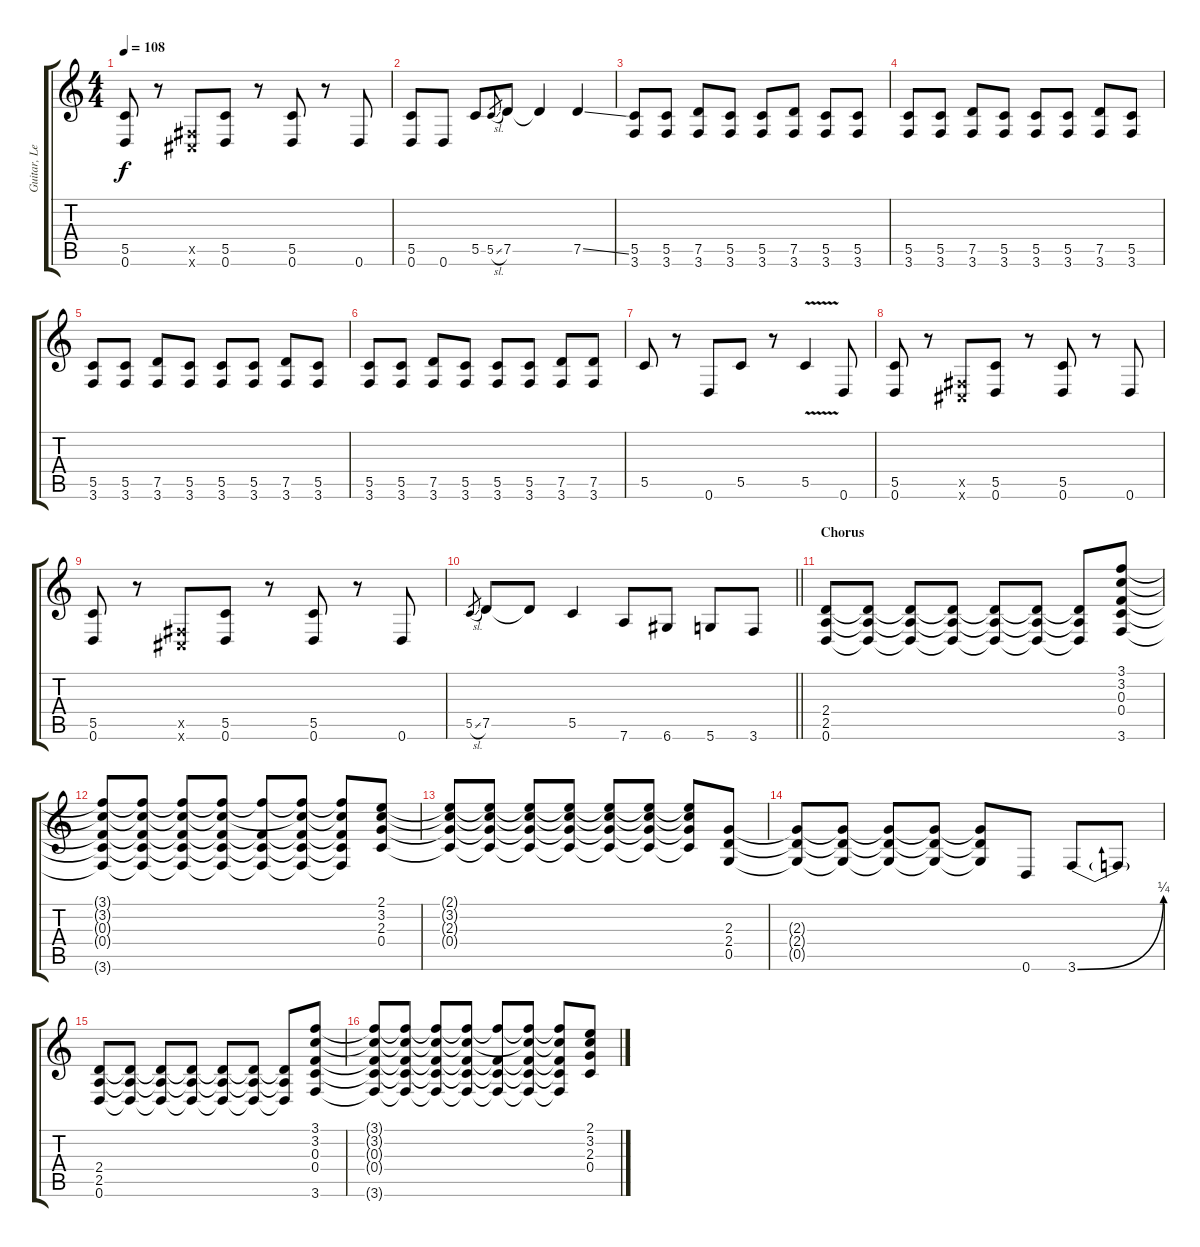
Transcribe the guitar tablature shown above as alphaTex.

\track ("Guitar, Lead" "Guitar, Le") {instrument overdrivenguitar}
\staff {score tabs}
\tuning (D4 A3 F3 C3 G2 D2) {hide}
\ts (4 4)
\tempo 108
\clef g2
\ks c
(5.5 0.6).8{dy f} r.8 (-1.5{x} -1.6{x}).8 (5.5 0.6).8 r.8 (5.5 0.6).8 r.8 0.6.8 |
(5.5 0.6).8 0.6.8 5.5.8 5.5{sl}.8{gr} 7.5.8 7.5{t}.4 7.5{ss}.4 |
(5.5 3.6).8 (5.5 3.6).8 (7.5 3.6).8 (5.5 3.6).8 (5.5 3.6).8 (7.5 3.6).8 (5.5 3.6).8 (5.5 3.6).8 |
(5.5 3.6).8 (5.5 3.6).8 (7.5 3.6).8 (5.5 3.6).8 (5.5 3.6).8 (5.5 3.6).8 (7.5 3.6).8 (5.5 3.6).8 |
(5.5 3.6).8 (5.5 3.6).8 (7.5 3.6).8 (5.5 3.6).8 (5.5 3.6).8 (5.5 3.6).8 (7.5 3.6).8 (5.5 3.6).8 |
(5.5 3.6).8 (5.5 3.6).8 (7.5 3.6).8 (5.5 3.6).8 (5.5 3.6).8 (5.5 3.6).8 (7.5 3.6).8 (7.5 3.6).8 |
5.5.8 r.8 0.6.8 5.5.8 r.8 5.5{v}.4 0.6.8 |
(5.5 0.6).8 r.8 (-1.5{x} -1.6{x}).8 (5.5 0.6).8 r.8 (5.5 0.6).8 r.8 0.6.8 |
(5.5 0.6).8 r.8 (-1.5{x} -1.6{x}).8 (5.5 0.6).8 r.8 (5.5 0.6).8 r.8 0.6.8 |
\barLineRight lightlight
5.5{sl}.8{gr} 7.5.8 7.5{t}.8 5.5.4 7.6.8 6.6.8 5.6.8 3.6.8 |
\section ("" "Chorus")
(2.4 2.5 0.6).8 (2.4{t} 2.5{t} 0.6{t}).8 (2.4{t} 2.5{t} 0.6{t}).8 (2.4{t} 2.5{t} 0.6{t}).8 (2.4{t} 2.5{t} 0.6{t}).8 (2.4{t} 2.5{t} 0.6{t}).8 (2.4{t} 2.5{t} 0.6{t}).8 (3.1 3.2 0.3 0.4 3.6).8 |
(3.1{t} 3.2{t} 0.3{t} 0.4{t} 3.6{t}).8 (3.1{t} 3.2{t} 0.3{t} 0.4{t} 3.6{t}).8 (3.1{t} 3.2{t} 0.3{t} 0.4{t} 3.6{t}).8 (3.1{t} 3.2{t} 0.3{t} 0.4{t} 3.6{t}).8 (3.1{t} 0.3{t} 0.4{t} 3.6{t}).8 (3.1{t} 3.2{t} 0.3{t} 0.4{t} 3.6{t}).8 (3.1{t} 3.2{t} 0.3{t} 0.4{t} 3.6{t}).8 (2.1 3.2 2.3 0.4).8 |
(2.1{t} 3.2{t} 2.3{t} 0.4{t}).8 (2.1{t} 3.2{t} 2.3{t} 0.4{t}).8 (2.1{t} 3.2{t} 2.3{t} 0.4{t}).8 (2.1{t} 3.2{t} 2.3{t} 0.4{t}).8 (2.1{t} 3.2{t} 2.3{t} 0.4{t}).8 (2.1{t} 3.2{t} 2.3{t} 0.4{t}).8 (2.1{t} 3.2{t} 2.3{t} 0.4{t}).8 (2.3 2.4 0.5).8 |
(2.3{t} 2.4{t} 0.5{t}).8 (2.3{t} 2.4{t} 0.5{t}).8 (2.3{t} 2.4{t} 0.5{t}).8 (2.3{t} 2.4{t} 0.5{t}).8 (2.3{t} 2.4{t} 0.5{t}).8 0.6.8 3.6{be (bend 0 0 60 1)}.8 3.6{t}.8 |
(2.4 2.5 0.6).8 (2.4{t} 2.5{t} 0.6{t}).8 (2.4{t} 2.5{t} 0.6{t}).8 (2.4{t} 2.5{t} 0.6{t}).8 (2.4{t} 2.5{t} 0.6{t}).8 (2.4{t} 2.5{t} 0.6{t}).8 (2.4{t} 2.5{t} 0.6{t}).8 (3.1 3.2 0.3 0.4 3.6).8 |
(3.1{t} 3.2{t} 0.3{t} 0.4{t} 3.6{t}).8 (3.1{t} 3.2{t} 0.3{t} 0.4{t} 3.6{t}).8 (3.1{t} 3.2{t} 0.3{t} 0.4{t} 3.6{t}).8 (3.1{t} 3.2{t} 0.3{t} 0.4{t} 3.6{t}).8 (3.1{t} 0.3{t} 0.4{t} 3.6{t}).8 (3.1{t} 3.2{t} 0.3{t} 0.4{t} 3.6{t}).8 (3.1{t} 3.2{t} 0.3{t} 0.4{t} 3.6{t}).8 (2.1 3.2 2.3 0.4).8
